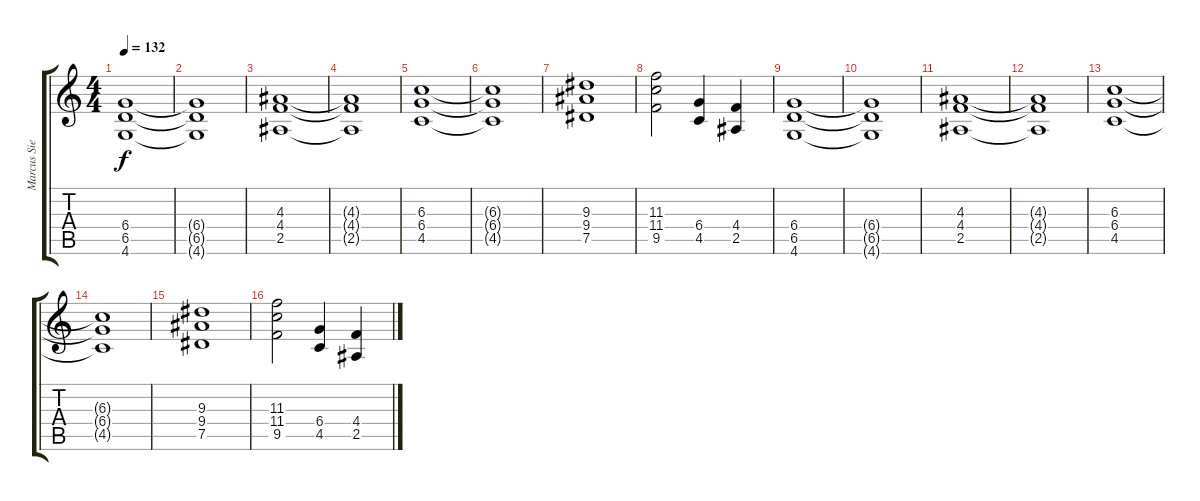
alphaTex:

\track ("Marcus Siepen" "Marcus Sie") {instrument distortionguitar}
\staff {score tabs}
\tuning (Eb4 Bb3 Gb3 Db3 Ab2 Eb2) {hide}
\ts (4 4)
\tempo 132
\clef g2
\ks c
(6.4 6.5 4.6).1{dy f} |
(6.4{t} 6.5{t} 4.6{t}).1 |
(4.3 4.4 2.5).1 |
(4.3{t} 4.4{t} 2.5{t}).1 |
(6.3 6.4 4.5).1 |
(6.3{t} 6.4{t} 4.5{t}).1 |
(9.3 9.4 7.5).1 |
(11.3 11.4 9.5).2 (6.4 4.5).4 (4.4 2.5).4 |
(6.4 6.5 4.6).1 |
(6.4{t} 6.5{t} 4.6{t}).1 |
(4.3 4.4 2.5).1 |
(4.3{t} 4.4{t} 2.5{t}).1 |
(6.3 6.4 4.5).1 |
(6.3{t} 6.4{t} 4.5{t}).1 |
(9.3 9.4 7.5).1 |
(11.3 11.4 9.5).2 (6.4 4.5).4 (4.4 2.5).4
